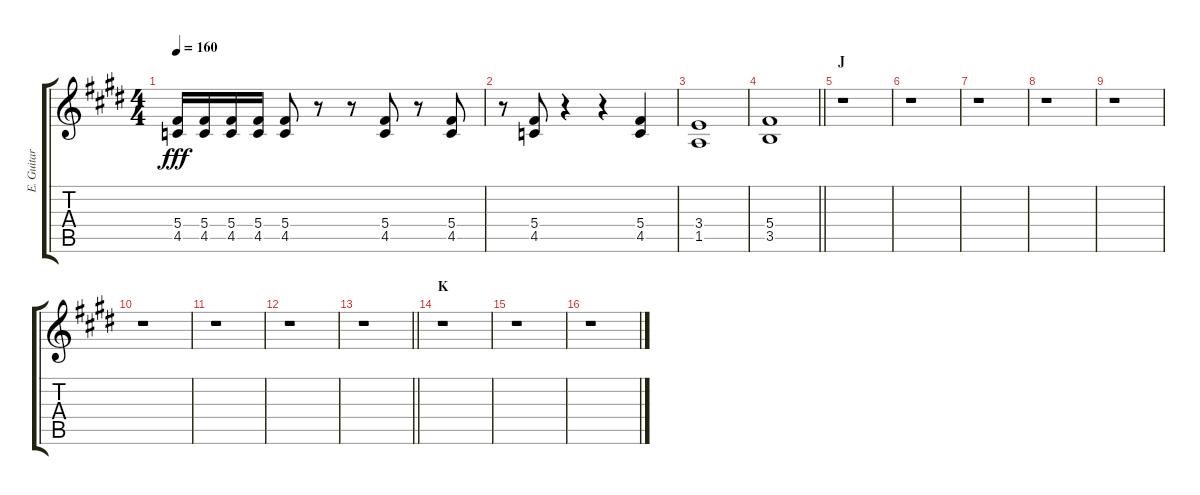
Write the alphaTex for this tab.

\track ("E. Guitar III" "E. Guitar ") {instrument overdrivenguitar}
\staff {score tabs}
\tuning (Eb4 Bb3 Gb3 Db3 Ab2 Db2) {hide}
\ts (4 4)
\tempo 160
\clef g2
\ks e
(5.4 4.5).16{dy fff} (5.4 4.5).16 (5.4 4.5).16 (5.4 4.5).16 (5.4 4.5).8 r.8 r.8 (5.4 4.5).8 r.8 (5.4 4.5).8 |
r.8 (5.4 4.5).8 r.4 r.4 (5.4 4.5).4 |
(3.4 1.5).1 |
\barLineRight lightlight
(5.4 3.5).1 |
\section ("" "J")
r.1 |
r.1 |
r.1 |
r.1 |
r.1 |
r.1 |
r.1 |
r.1 |
\barLineRight lightlight
r.1 |
\section ("" "K")
r.1 |
r.1 |
r.1
